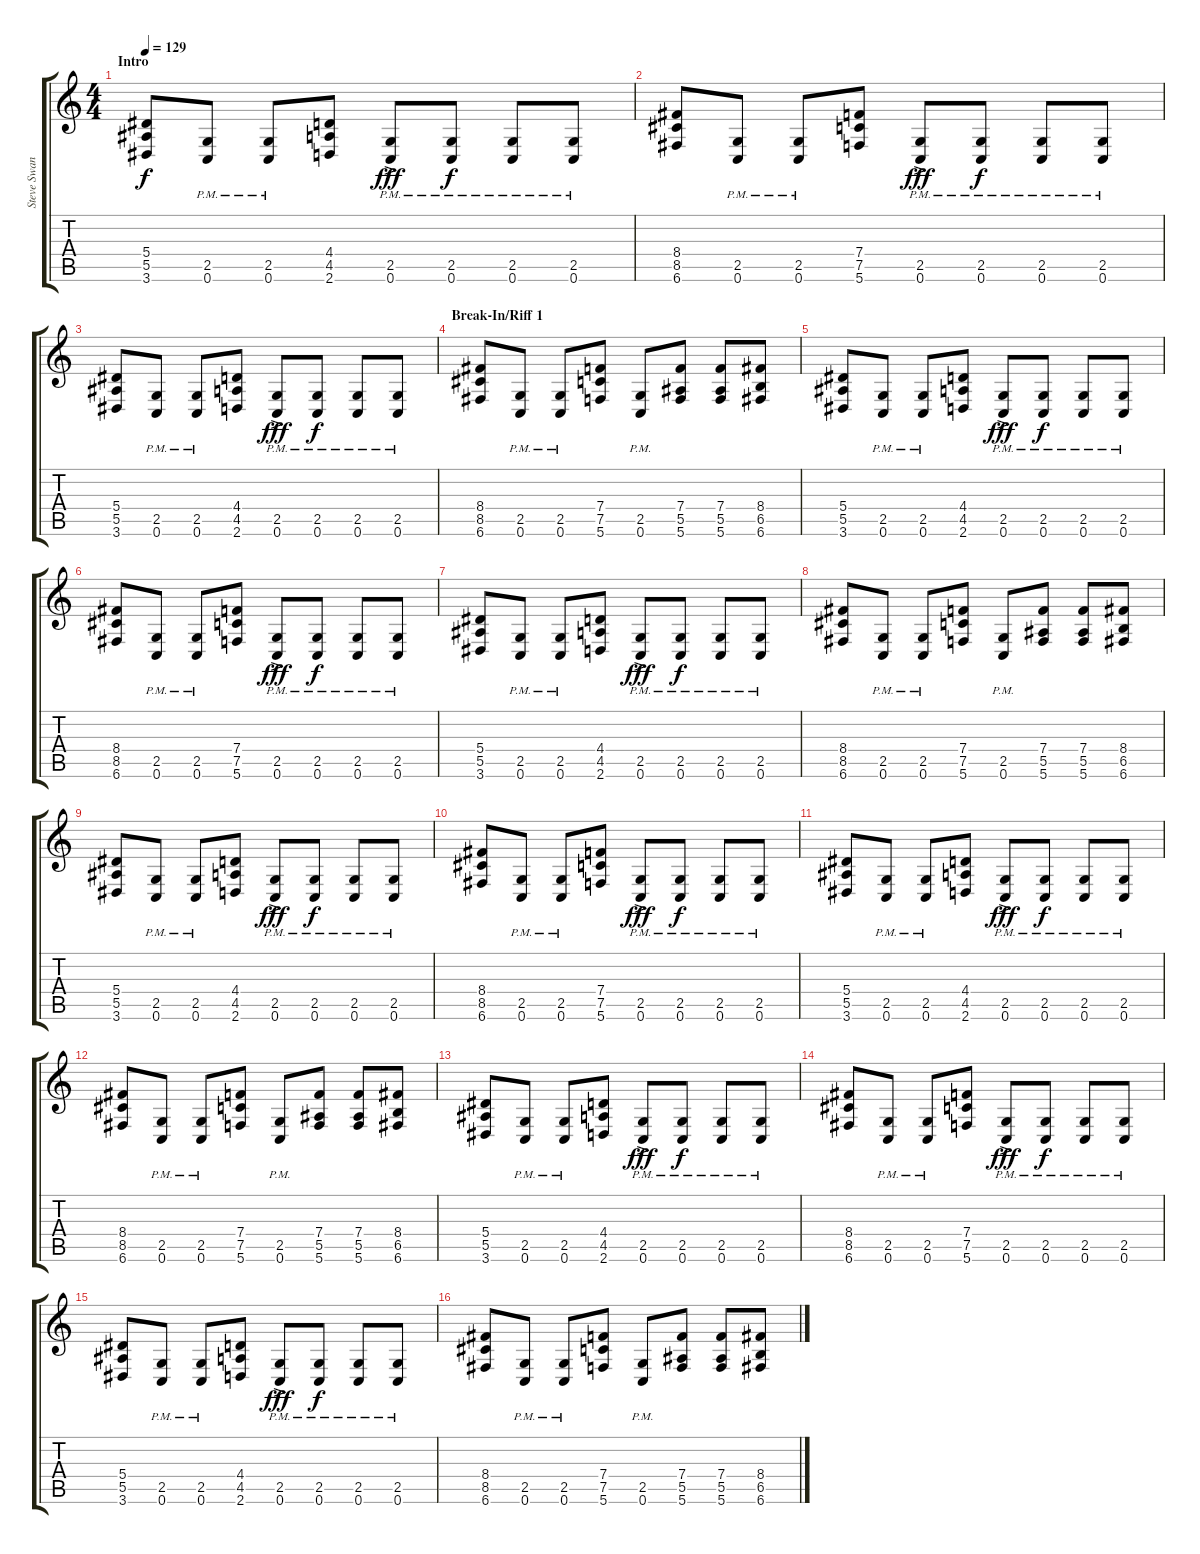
\track ("Steve Swanson (Guitar)" "Steve Swan") {instrument distortionguitar}
\staff {score tabs}
\tuning (C4 G3 Eb3 Bb2 F2 C2) {hide}
\ts (4 4)
\section ("" "Intro")
\tempo 129
\clef g2
\ks c
(5.4 5.5 3.6).8{dy f instrument distortionguitar} (2.5{pm} 0.6{pm}).8 (2.5{pm} 0.6{pm}).8 (4.4 4.5 2.6).8 (2.5{pm} 0.6{ac pm}).8{dy fff} (2.5{pm} 0.6{pm}).8{dy f} (2.5{pm} 0.6{pm}).8 (2.5{pm} 0.6{pm}).8 |
(8.4 8.5 6.6).8 (2.5{pm} 0.6{pm}).8 (2.5{pm} 0.6{pm}).8 (7.4 7.5 5.6).8 (2.5{pm} 0.6{ac pm}).8{dy fff} (2.5{pm} 0.6{pm}).8{dy f} (2.5{pm} 0.6{pm}).8 (2.5{pm} 0.6{pm}).8 |
(5.4 5.5 3.6).8 (2.5{pm} 0.6{pm}).8 (2.5{pm} 0.6{pm}).8 (4.4 4.5 2.6).8 (2.5{pm} 0.6{ac pm}).8{dy fff} (2.5{pm} 0.6{pm}).8{dy f} (2.5{pm} 0.6{pm}).8 (2.5{pm} 0.6{pm}).8 |
\section ("" "Break-In/Riff 1")
(8.4 8.5 6.6).8 (2.5{pm} 0.6{pm}).8 (2.5{pm} 0.6{pm}).8 (7.4 7.5 5.6).8 (2.5{pm} 0.6{pm}).8 (7.4 5.5 5.6).8 (7.4 5.5 5.6).8 (8.4 6.5 6.6).8 |
(5.4 5.5 3.6).8 (2.5{pm} 0.6{pm}).8 (2.5{pm} 0.6{pm}).8 (4.4 4.5 2.6).8 (2.5{pm} 0.6{ac pm}).8{dy fff} (2.5{pm} 0.6{pm}).8{dy f} (2.5{pm} 0.6{pm}).8 (2.5{pm} 0.6{pm}).8 |
(8.4 8.5 6.6).8 (2.5{pm} 0.6{pm}).8 (2.5{pm} 0.6{pm}).8 (7.4 7.5 5.6).8 (2.5{pm} 0.6{ac pm}).8{dy fff} (2.5{pm} 0.6{pm}).8{dy f} (2.5{pm} 0.6{pm}).8 (2.5{pm} 0.6{pm}).8 |
(5.4 5.5 3.6).8 (2.5{pm} 0.6{pm}).8 (2.5{pm} 0.6{pm}).8 (4.4 4.5 2.6).8 (2.5{pm} 0.6{ac pm}).8{dy fff} (2.5{pm} 0.6{pm}).8{dy f} (2.5{pm} 0.6{pm}).8 (2.5{pm} 0.6{pm}).8 |
(8.4 8.5 6.6).8 (2.5{pm} 0.6{pm}).8 (2.5{pm} 0.6{pm}).8 (7.4 7.5 5.6).8 (2.5{pm} 0.6{pm}).8 (7.4 5.5 5.6).8 (7.4 5.5 5.6).8 (8.4 6.5 6.6).8 |
(5.4 5.5 3.6).8 (2.5{pm} 0.6{pm}).8 (2.5{pm} 0.6{pm}).8 (4.4 4.5 2.6).8 (2.5{pm} 0.6{ac pm}).8{dy fff} (2.5{pm} 0.6{pm}).8{dy f} (2.5{pm} 0.6{pm}).8 (2.5{pm} 0.6{pm}).8 |
(8.4 8.5 6.6).8 (2.5{pm} 0.6{pm}).8 (2.5{pm} 0.6{pm}).8 (7.4 7.5 5.6).8 (2.5{pm} 0.6{ac pm}).8{dy fff} (2.5{pm} 0.6{pm}).8{dy f} (2.5{pm} 0.6{pm}).8 (2.5{pm} 0.6{pm}).8 |
(5.4 5.5 3.6).8 (2.5{pm} 0.6{pm}).8 (2.5{pm} 0.6{pm}).8 (4.4 4.5 2.6).8 (2.5{pm} 0.6{ac pm}).8{dy fff} (2.5{pm} 0.6{pm}).8{dy f} (2.5{pm} 0.6{pm}).8 (2.5{pm} 0.6{pm}).8 |
(8.4 8.5 6.6).8 (2.5{pm} 0.6{pm}).8 (2.5{pm} 0.6{pm}).8 (7.4 7.5 5.6).8 (2.5{pm} 0.6{pm}).8 (7.4 5.5 5.6).8 (7.4 5.5 5.6).8 (8.4 6.5 6.6).8 |
(5.4 5.5 3.6).8 (2.5{pm} 0.6{pm}).8 (2.5{pm} 0.6{pm}).8 (4.4 4.5 2.6).8 (2.5{pm} 0.6{ac pm}).8{dy fff} (2.5{pm} 0.6{pm}).8{dy f} (2.5{pm} 0.6{pm}).8 (2.5{pm} 0.6{pm}).8 |
(8.4 8.5 6.6).8 (2.5{pm} 0.6{pm}).8 (2.5{pm} 0.6{pm}).8 (7.4 7.5 5.6).8 (2.5{pm} 0.6{ac pm}).8{dy fff} (2.5{pm} 0.6{pm}).8{dy f} (2.5{pm} 0.6{pm}).8 (2.5{pm} 0.6{pm}).8 |
(5.4 5.5 3.6).8 (2.5{pm} 0.6{pm}).8 (2.5{pm} 0.6{pm}).8 (4.4 4.5 2.6).8 (2.5{pm} 0.6{ac pm}).8{dy fff} (2.5{pm} 0.6{pm}).8{dy f} (2.5{pm} 0.6{pm}).8 (2.5{pm} 0.6{pm}).8 |
(8.4 8.5 6.6).8 (2.5{pm} 0.6{pm}).8 (2.5{pm} 0.6{pm}).8 (7.4 7.5 5.6).8 (2.5{pm} 0.6{pm}).8 (7.4 5.5 5.6).8 (7.4 5.5 5.6).8 (8.4 6.5 6.6).8
